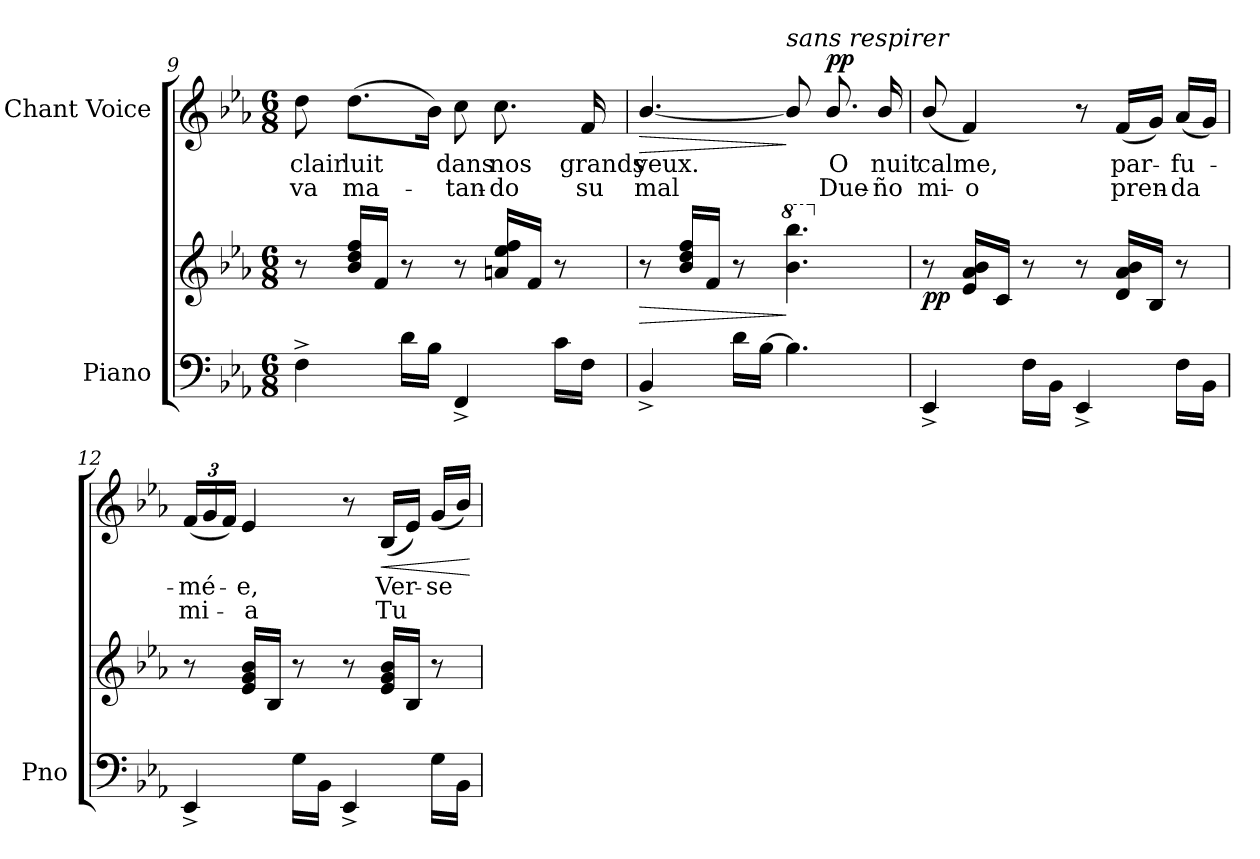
**kern	**kern	**dynam	**kern	**text	**text	**dynam
*part2	*part2	*part2	*part1	*part1	*part1	*part1
*staff3	*staff2	*staff2/3	*staff1	*staff1	*staff1	*staff1
*I"Piano	*	*	*I"Chant Voice	*	*	*
*I'Pno	*	*	*	*	*	*
*clefF4	*clefG2	*	*clefG2	*	*	*
*k[b-e-a-]	*k[b-e-a-]	*	*k[b-e-a-]	*	*	*
*M6/8	*M6/8	*	*M6/8	*	*	*
=9	=9	=9	=9	=9	=9	=9
!	!	!	!	!LO:LY:b	!LO:LY:b	!
4F^\	8r	.	8dd\	-clair	va	.
!	!	!	!	!LO:LY:b	!LO:LY:b	!
.	16b-/ 16dd/ 16ff/LL	.	(>8.dd\L	luit	ma-	.
.	16f/JJ	.	.	.	.	.
16d\LL	8r	.	.	.	.	.
16B-\JJ	.	.	16b-\Jk)	.	.	.
!	!	!	!	!LO:LY:b	!LO:LY:b	!
4FF^/	8r	.	8cc\	dans	-tan-	.
!	!	!	!	!LO:LY:b	!LO:LY:b	!
.	16an/ 16ee-/ 16ff/LL	.	8.cc\	nos	-do	.
.	16f/JJ	.	.	.	.	.
16c\LL	8r	.	.	.	.	.
!	!	!	!	!LO:LY:b	!LO:LY:b	!
16F\JJ	.	.	16f/	grands	su	.
!!LO:LB:g=z
=10	=10	=10	=10	=10	=10	=10
!	!	!LO:HP:b	!	!LO:LY:b	!LO:LY:b	!LO:HP:b
4BB-^/	8r	>	[4.b-/	yeux.	mal	>
.	16b-/ 16dd/ 16ff/LL	.	.	.	.	.
.	16f/JJ	.	.	.	.	.
16d\LL	8r	.	.	.	.	.
[16B-\JJ	.	.	.	.	.	.
*	*8va	*	*	*	*	*
!	!	!	!LO:TX:a:i:t=sans respirer	!	!	!
4.B-\]	4.bb-\ 4.bbb-\	]	8b-/]	.	.	]
!	!	!	!	!LO:LY:b	!LO:LY:b	!LO:DY:a
.	.	.	8.b-/	O	Due-	pp
!	!	!	!	!LO:LY:b	!LO:LY:b	!
.	.	.	16b-/	nuit	-ño	.
=11	=11	=11	=11	=11	=11	=11
*	*X8va	*	*	*	*	*
!	!	!LO:DY:b	!	!LO:LY:b	!LO:LY:b	!
4EE-^/	8r	pp	(<8b-/	calme,	mi-	.
!	!	!	!	!	!LO:LY:b	!
.	16e-/ 16a-/ 16b-/LL	.	4f/)	.	-o	.
.	16c/JJ	.	.	.	.	.
16F\LL	8r	.	.	.	.	.
16BB-\JJ	.	.	.	.	.	.
4EE-^/	8r	.	8r	.	.	.
!	!	!	!	!LO:LY:b	!LO:LY:b	!
.	16d/ 16a-/ 16b-/LL	.	(<16f/LL	par-	pren-	.
.	16B-/JJ	.	16g/JJ)	.	.	.
!	!	!	!	!LO:LY:b	!LO:LY:b	!
16F\LL	8r	.	(<16a-/LL	-fu-	-da	.
16BB-\JJ	.	.	16g/JJ)	.	.	.
=12	=12	=12	=12	=12	=12	=12
*	*	*	*Xbrackettup	*	*	*
!	!	!	!	!LO:LY:b	!LO:LY:b	!
4EE-^/	8r	.	(<24f/LL	-mé-	mi-	.
.	.	.	24g/	.	.	.
.	.	.	24f/JJ)	.	.	.
!	!	!	!	!LO:LY:b	!LO:LY:b	!
.	16e-/ 16g/ 16b-/LL	.	4e-/	-e,	-a	.
.	16B-/JJ	.	.	.	.	.
16G\LL	8r	.	.	.	.	.
16BB-\JJ	.	.	.	.	.	.
4EE-^/	8r	.	8r	.	.	.
!	!	!	!	!LO:LY:b	!LO:LY:b	!LO:HP:b
.	16e-/ 16g/ 16b-/LL	.	(<16B-/LL	Ver-	Tu	<
.	16B-/JJ	.	16e-/JJ)	.	.	.
!	!	!	!	!LO:LY:b	!	!
16G\LL	8r	.	(<16g/LL	-se	.	.
16BB-\JJ	.	.	16b-/JJ)	.	.	.
.	.	.	.	.	.	[
=	=	=	=	=	=	=
*-	*-	*-	*-	*-	*-	*-
